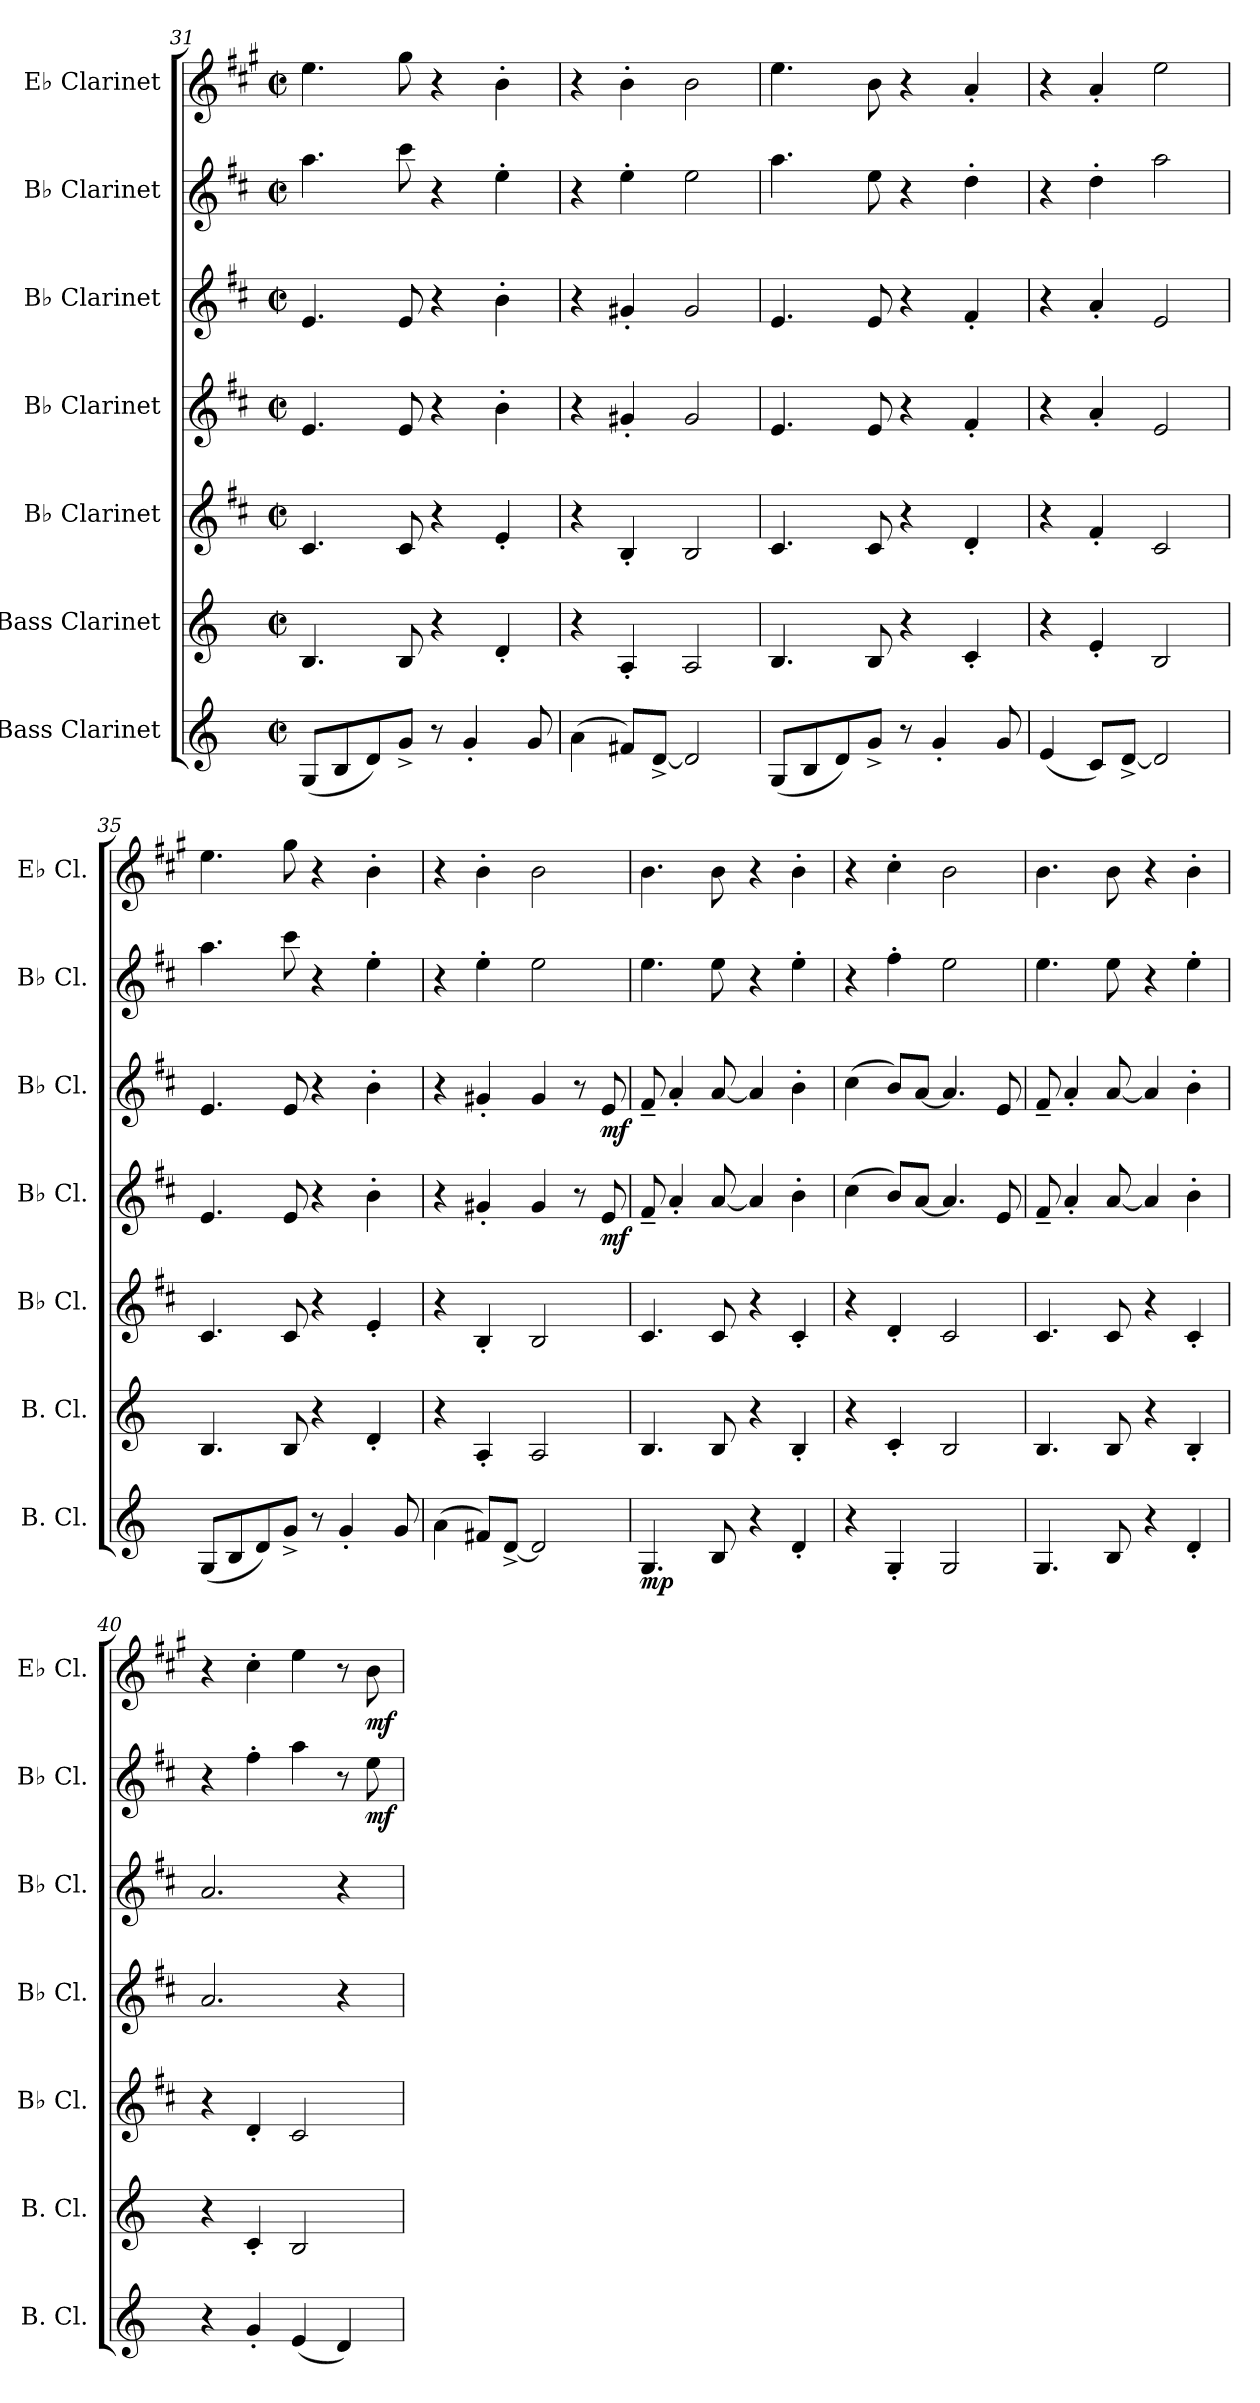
**kern	**dynam	**kern	**kern	**kern	**dynam	**kern	**dynam	**kern	**dynam	**kern	**dynam
*part7	*part7	*part6	*part5	*part4	*part4	*part3	*part3	*part2	*part2	*part1	*part1
*staff7	*staff7	*staff6	*staff5	*staff4	*staff4	*staff3	*staff3	*staff2	*staff2	*staff1	*staff1
*I"Bass Clarinet	*	*I"Bass Clarinet	*I"B♭ Clarinet	*I"B♭ Clarinet	*	*I"B♭ Clarinet	*	*I"B♭ Clarinet	*	*I"E♭ Clarinet	*
*I'B. Cl.	*	*I'B. Cl.	*I'B♭ Cl.	*I'B♭ Cl.	*	*I'B♭ Cl.	*	*I'B♭ Cl.	*	*I'E♭ Cl.	*
*clefG2	*	*clefG2	*clefG2	*clefG2	*	*clefG2	*	*clefG2	*	*clefG2	*
*ITrd8c14	*	*ITrd8c14	*ITrd1c2	*ITrd1c2	*	*ITrd1c2	*	*ITrd1c2	*	*ITrd-2c-3	*
*k[]	*	*k[]	*k[]	*k[]	*	*k[]	*	*k[]	*	*k[]	*
*M2/2	*	*M2/2	*M2/2	*M2/2	*	*M2/2	*	*M2/2	*	*M2/2	*
*met(c|)	*	*met(c|)	*met(c|)	*met(c|)	*	*met(c|)	*	*met(c|)	*	*met(c|)	*
=31	=31	=31	=31	=31	=31	=31	=31	=31	=31	=31	=31
(<8GG/L	.	4.BB/	4.B/	4.d/	.	4.d/	.	4.gg\	.	4.gg\	.
8BB/	.	.	.	.	.	.	.	.	.	.	.
8D/)	.	.	.	.	.	.	.	.	.	.	.
8G^/J	.	8BB/	8B/	8d/	.	8d/	.	8bb\	.	8bb\	.
8r	.	4r	4r	4r	.	4r	.	4r	.	4r	.
4G'/	.	.	.	.	.	.	.	.	.	.	.
.	.	4D'/	4d'/	4a'\	.	4a'\	.	4dd'\	.	4dd'\	.
8G/	.	.	.	.	.	.	.	.	.	.	.
=32	=32	=32	=32	=32	=32	=32	=32	=32	=32	=32	=32
(>4A\	.	4r	4r	4r	.	4r	.	4r	.	4r	.
8F#X/L)	.	4AA'/	4A'/	4f#X'/	.	4f#X'/	.	4dd'\	.	4dd'\	.
[8D^/J	.	.	.	.	.	.	.	.	.	.	.
2D/]	.	2AA/	2A/	2f#/	.	2f#/	.	2dd\	.	2dd\	.
=33	=33	=33	=33	=33	=33	=33	=33	=33	=33	=33	=33
(<8GG/L	.	4.BB/	4.B/	4.d/	.	4.d/	.	4.gg\	.	4.gg\	.
8BB/	.	.	.	.	.	.	.	.	.	.	.
8D/)	.	.	.	.	.	.	.	.	.	.	.
8G^/J	.	8BB/	8B/	8d/	.	8d/	.	8dd\	.	8dd\	.
8r	.	4r	4r	4r	.	4r	.	4r	.	4r	.
4G'/	.	.	.	.	.	.	.	.	.	.	.
.	.	4C'/	4c'/	4e'/	.	4e'/	.	4cc'\	.	4cc'/	.
8G/	.	.	.	.	.	.	.	.	.	.	.
!!LO:PB:g=z
=34	=34	=34	=34	=34	=34	=34	=34	=34	=34	=34	=34
(<4E/	.	4r	4r	4r	.	4r	.	4r	.	4r	.
8C/L)	.	4E'/	4e'/	4g'/	.	4g'/	.	4cc'\	.	4cc'/	.
[8D^/J	.	.	.	.	.	.	.	.	.	.	.
2D/]	.	2BB/	2B/	2d/	.	2d/	.	2gg\	.	2gg\	.
=35	=35	=35	=35	=35	=35	=35	=35	=35	=35	=35	=35
(<8GG/L	.	4.BB/	4.B/	4.d/	.	4.d/	.	4.gg\	.	4.gg\	.
8BB/	.	.	.	.	.	.	.	.	.	.	.
8D/)	.	.	.	.	.	.	.	.	.	.	.
8G^/J	.	8BB/	8B/	8d/	.	8d/	.	8bb\	.	8bb\	.
8r	.	4r	4r	4r	.	4r	.	4r	.	4r	.
4G'/	.	.	.	.	.	.	.	.	.	.	.
.	.	4D'/	4d'/	4a'\	.	4a'\	.	4dd'\	.	4dd'\	.
8G/	.	.	.	.	.	.	.	.	.	.	.
=36	=36	=36	=36	=36	=36	=36	=36	=36	=36	=36	=36
(>4A\	.	4r	4r	4r	.	4r	.	4r	.	4r	.
8F#X/L)	.	4AA'/	4A'/	4f#X'/	.	4f#X'/	.	4dd'\	.	4dd'\	.
[8D^/J	.	.	.	.	.	.	.	.	.	.	.
2D/]	.	2AA/	2A/	4f#/	.	4f#/	.	2dd\	.	2dd\	.
.	.	.	.	8r	.	8r	.	.	.	.	.
!	!	!	!	!	!LO:DY:b	!	!LO:DY:b	!	!	!	!
.	.	.	.	8d/	mf	8d/	mf	.	.	.	.
=37	=37	=37	=37	=37	=37	=37	=37	=37	=37	=37	=37
!	!LO:DY:b	!	!	!	!	!	!	!	!	!	!
4.GG/	mp	4.BB/	4.B/	8e~/	.	8e~/	.	4.dd\	.	4.dd\	.
.	.	.	.	4g'/	.	4g'/	.	.	.	.	.
8BB/	.	8BB/	8B/	[8g/	.	[8g/	.	8dd\	.	8dd\	.
4r	.	4r	4r	4g/]	.	4g/]	.	4r	.	4r	.
4D'/	.	4BB'/	4B'/	4a'\	.	4a'\	.	4dd'\	.	4dd'\	.
=38	=38	=38	=38	=38	=38	=38	=38	=38	=38	=38	=38
4r	.	4r	4r	(>4b\	.	(>4b\	.	4r	.	4r	.
4GG'/	.	4C'/	4c'/	8a/L)	.	8a/L)	.	4ee'\	.	4ee'\	.
.	.	.	.	[8g/J	.	[8g/J	.	.	.	.	.
2GG/	.	2BB/	2B/	4.g/]	.	4.g/]	.	2dd\	.	2dd\	.
.	.	.	.	8d/	.	8d/	.	.	.	.	.
=39	=39	=39	=39	=39	=39	=39	=39	=39	=39	=39	=39
4.GG/	.	4.BB/	4.B/	8e~/	.	8e~/	.	4.dd\	.	4.dd\	.
.	.	.	.	4g'/	.	4g'/	.	.	.	.	.
8BB/	.	8BB/	8B/	[8g/	.	[8g/	.	8dd\	.	8dd\	.
4r	.	4r	4r	4g/]	.	4g/]	.	4r	.	4r	.
4D'/	.	4BB'/	4B'/	4a'\	.	4a'\	.	4dd'\	.	4dd'\	.
!!LO:PB:g=z
=40	=40	=40	=40	=40	=40	=40	=40	=40	=40	=40	=40
4r	.	4r	4r	2.g/	.	2.g/	.	4r	.	4r	.
4G'/	.	4C'/	4c'/	.	.	.	.	4ee'\	.	4ee'\	.
(<4E/	.	2BB/	2B/	.	.	.	.	4gg\	.	4gg\	.
4D/)	.	.	.	4r	.	4r	.	8r	.	8r	.
!	!	!	!	!	!	!	!	!	!LO:DY:b	!	!LO:DY:b
.	.	.	.	.	.	.	.	8dd\	mf	8dd\	mf
=	=	=	=	=	=	=	=	=	=	=	=
*-	*-	*-	*-	*-	*-	*-	*-	*-	*-	*-	*-
